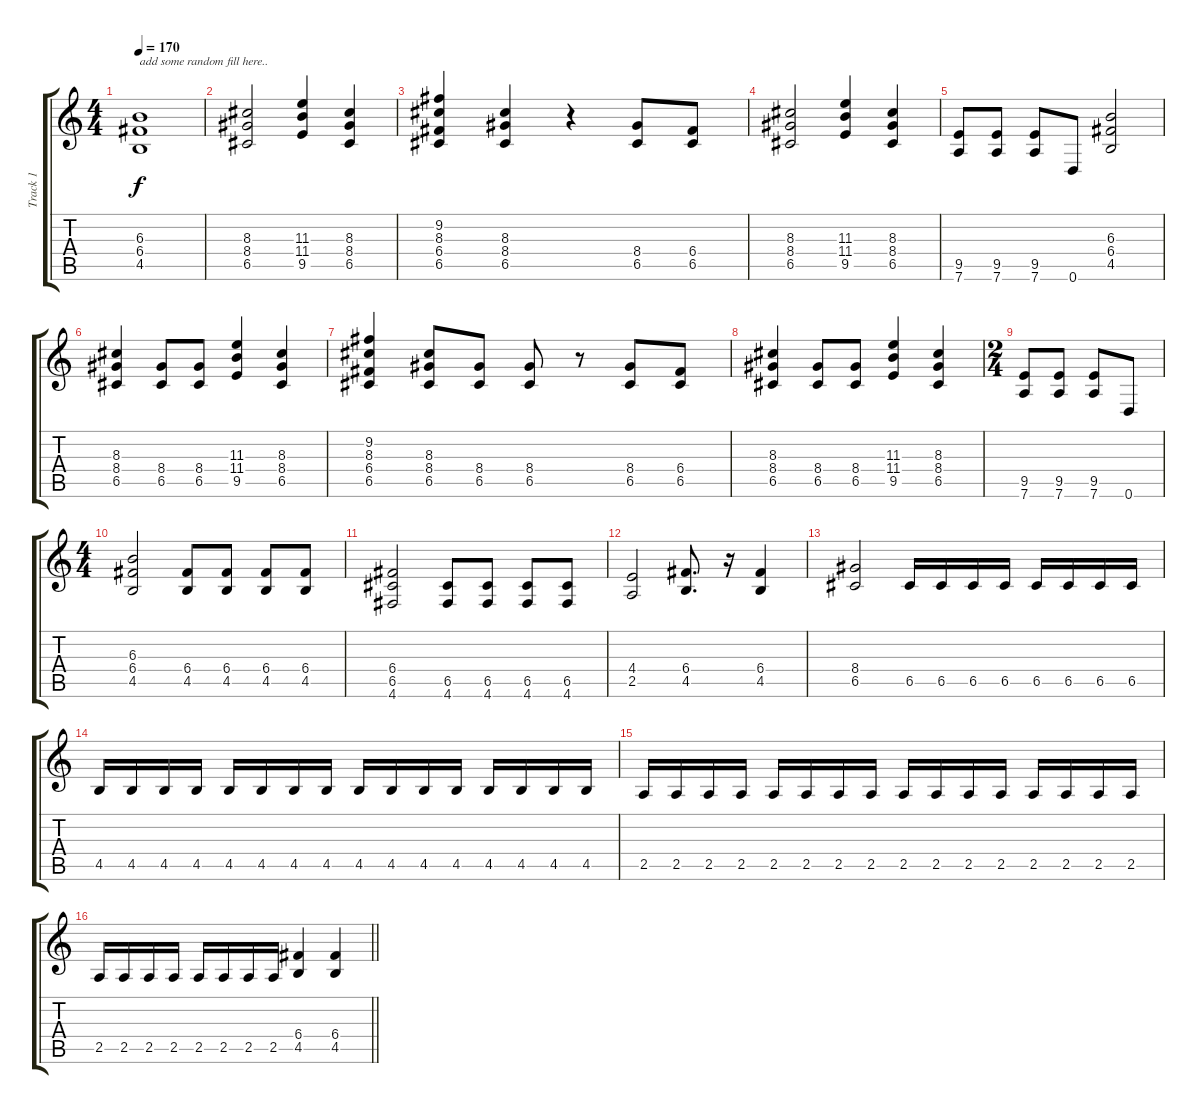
\track ("Track 1" "Track 1") {instrument distortionguitar}
\staff {score tabs}
\tuning (D4 A3 F3 C3 G2 D2) {hide}
\ts (4 4)
\tempo 170
\clef g2
\ks c
(6.3{t} 6.4{t} 4.5{t}).1{txt "add some random fill here.." dy f} |
(8.3 8.4 6.5).2 (11.3 11.4 9.5).4 (8.3 8.4 6.5).4 |
(9.2 8.3 6.4 6.5).4 (8.3 8.4 6.5).4 r.4 (8.4 6.5).8 (6.4 6.5).8 |
(8.3 8.4 6.5).2 (11.3 11.4 9.5).4 (8.3 8.4 6.5).4 |
(9.5 7.6).8 (9.5 7.6).8 (9.5 7.6).8 0.6.8 (6.3 6.4 4.5).2 |
(8.3 8.4 6.5).4 (8.4 6.5).8 (8.4 6.5).8 (11.3 11.4 9.5).4 (8.3 8.4 6.5).4 |
(9.2 8.3 6.4 6.5).4 (8.3 8.4 6.5).8 (8.4 6.5).8 (8.4 6.5).8 r.8 (8.4 6.5).8 (6.4 6.5).8 |
(8.3 8.4 6.5).4 (8.4 6.5).8 (8.4 6.5).8 (11.3 11.4 9.5).4 (8.3 8.4 6.5).4 |
\ts (2 4)
(9.5 7.6).8 (9.5 7.6).8 (9.5 7.6).8 0.6.8 |
\ts (4 4)
(6.3 6.4 4.5).2 (6.4 4.5).8 (6.4 4.5).8 (6.4 4.5).8 (6.4 4.5).8 |
(6.4 6.5 4.6).2 (6.5 4.6).8 (6.5 4.6).8 (6.5 4.6).8 (6.5 4.6).8 |
(4.4 2.5).2 (6.4 4.5).8{d} r.16 (6.4 4.5).4 |
(8.4 6.5).2 6.5.16 6.5.16 6.5.16 6.5.16 6.5.16 6.5.16 6.5.16 6.5.16 |
4.5.16 4.5.16 4.5.16 4.5.16 4.5.16 4.5.16 4.5.16 4.5.16 4.5.16 4.5.16 4.5.16 4.5.16 4.5.16 4.5.16 4.5.16 4.5.16 |
2.5.16 2.5.16 2.5.16 2.5.16 2.5.16 2.5.16 2.5.16 2.5.16 2.5.16 2.5.16 2.5.16 2.5.16 2.5.16 2.5.16 2.5.16 2.5.16 |
\barLineRight lightlight
2.5.16 2.5.16 2.5.16 2.5.16 2.5.16 2.5.16 2.5.16 2.5.16 (6.4 4.5).4 (6.4 4.5).4
